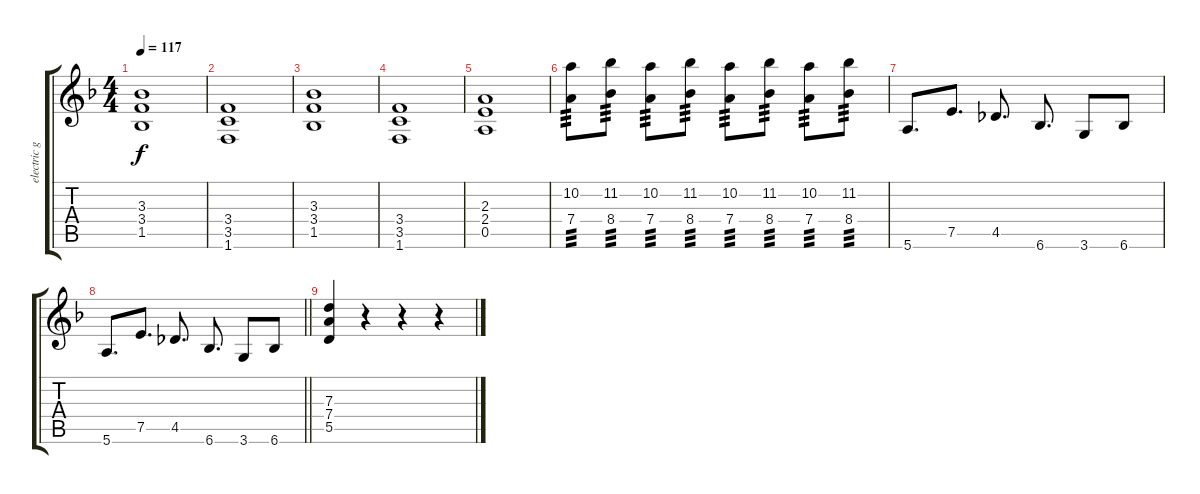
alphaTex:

\track ("electric guitar" "electric g") {instrument distortionguitar}
\staff {score tabs}
\tuning (E4 B3 G3 D3 A2 E2) {hide}
\ts (4 4)
\tempo 117
\clef g2
\ks f
(3.3 3.4 1.5).1{dy f} |
(3.4 3.5 1.6).1 |
(3.3 3.4 1.5).1 |
(3.4 3.5 1.6).1 |
(2.3 2.4 0.5).1 |
(10.2 7.4).8{tp 3} (11.2 8.4).8{tp 3} (10.2 7.4).8{tp 3} (11.2 8.4).8{tp 3} (10.2 7.4).8{tp 3} (11.2 8.4).8{tp 3} (10.2 7.4).8{tp 3} (11.2 8.4).8{tp 3} |
5.6.8{d} 7.5.8{d} 4.5.8{d} 6.6.8{d} 3.6.8 6.6.8 |
\barLineRight lightlight
5.6.8{d} 7.5.8{d} 4.5.8{d} 6.6.8{d} 3.6.8 6.6.8 |
(7.3 7.4 5.5).4 r.4 r.4 r.4
